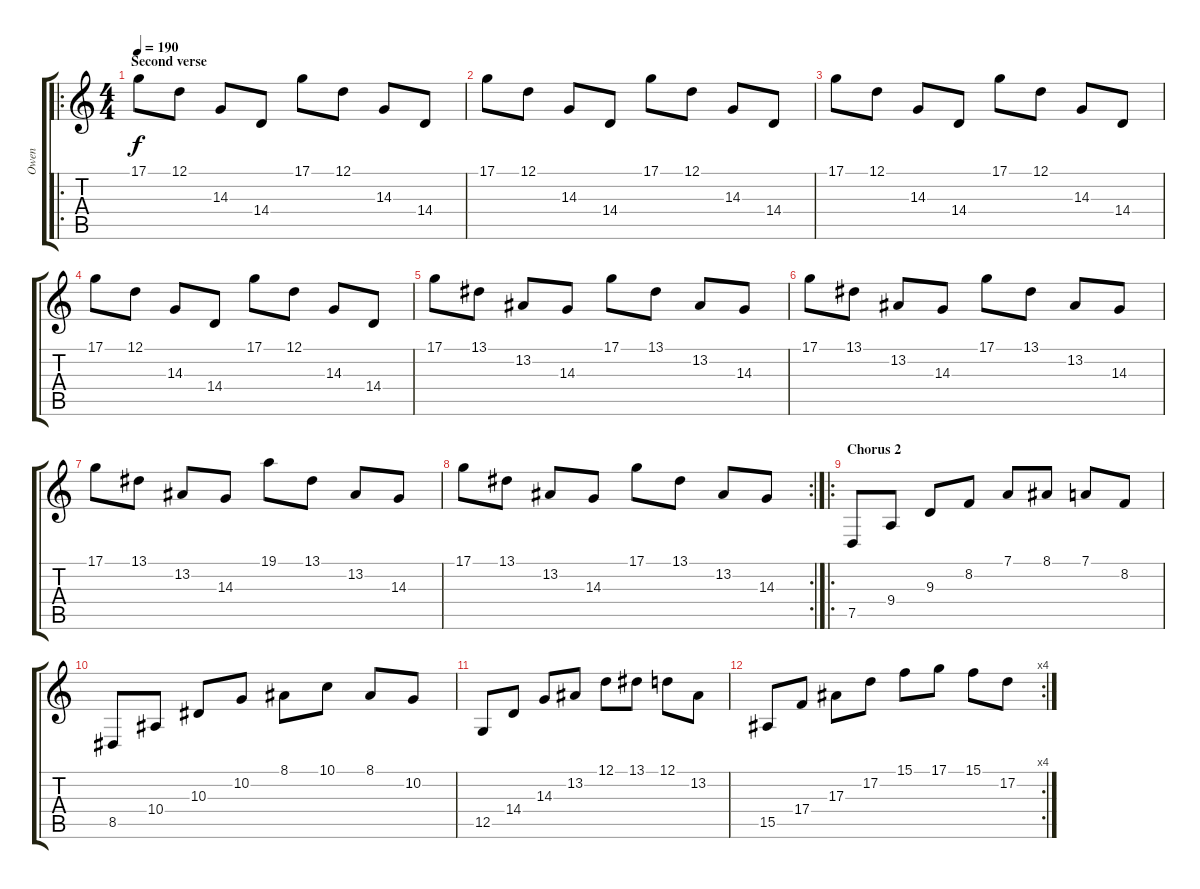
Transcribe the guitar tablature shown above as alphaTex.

\track ("Owen" "Owen") {instrument electricpiano1}
\staff {score tabs}
\tuning (D4 A3 F3 C3 G2 D2) {hide}
\ro
\ts (4 4)
\section ("" "Second verse")
\tempo 190
\clef g2
\ks c
17.1.8{dy f} 12.1.8 14.3.8 14.4.8 17.1.8 12.1.8 14.3.8 14.4.8 |
17.1.8 12.1.8 14.3.8 14.4.8 17.1.8 12.1.8 14.3.8 14.4.8 |
17.1.8 12.1.8 14.3.8 14.4.8 17.1.8 12.1.8 14.3.8 14.4.8 |
17.1.8 12.1.8 14.3.8 14.4.8 17.1.8 12.1.8 14.3.8 14.4.8 |
17.1.8 13.1.8 13.2.8 14.3.8 17.1.8 13.1.8 13.2.8 14.3.8 |
17.1.8 13.1.8 13.2.8 14.3.8 17.1.8 13.1.8 13.2.8 14.3.8 |
17.1.8 13.1.8 13.2.8 14.3.8 19.1.8 13.1.8 13.2.8 14.3.8 |
\rc 2
17.1.8 13.1.8 13.2.8 14.3.8 17.1.8 13.1.8 13.2.8 14.3.8 |
\ro
\section ("" "Chorus 2")
7.5.8 9.4.8 9.3.8 8.2.8 7.1.8 8.1.8 7.1.8 8.2.8 |
8.5.8 10.4.8 10.3.8 10.2.8 8.1.8 10.1.8 8.1.8 10.2.8 |
12.5.8 14.4.8 14.3.8 13.2.8 12.1.8 13.1.8 12.1.8 13.2.8 |
\rc 4
15.5.8 17.4.8 17.3.8 17.2.8 15.1.8 17.1.8 15.1.8 17.2.8
